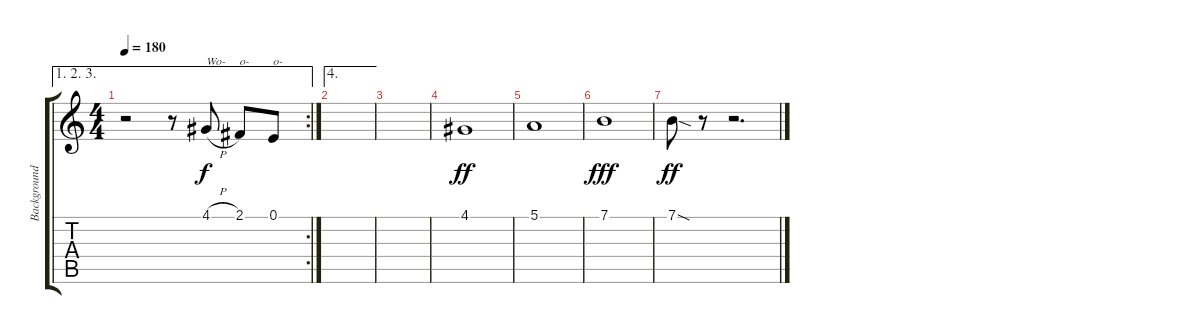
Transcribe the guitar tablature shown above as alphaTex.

\track ("Background vocals" "Background") {instrument choiraahs}
\staff {score tabs}
\tuning (E4 B3 G3 D3 A2 E2) {hide}
\ae (1 2 3)
\rc 2
\ts (4 4)
\tempo 180
\clef g2
\ks c
r.2{dy f} r.8 4.1{h}.8{txt "Wo-"} 2.1.8{txt "o-"} 0.1.8{txt "o-"} |
\ae 4
|
|
4.1.1{dy ff} |
5.1.1 |
7.1.1{dy fff} |
7.1{sod}.8{dy ff} r.8 r.2{d}
